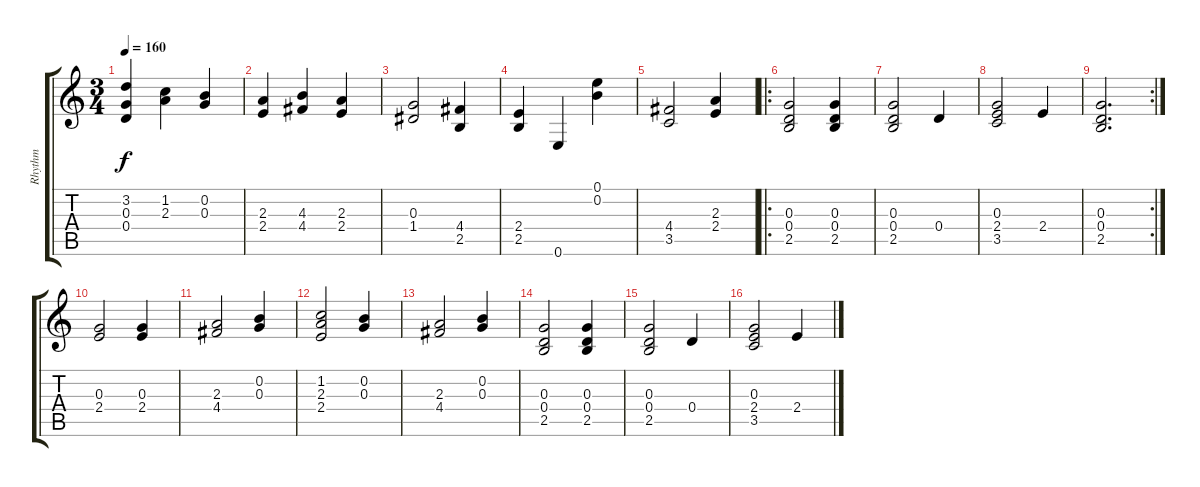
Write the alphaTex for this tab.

\track ("Rhythm" "Rhythm") {instrument distortionguitar}
\staff {score tabs}
\tuning (E4 B3 G3 D3 A2 E2) {hide}
\ts (3 4)
\tempo 160
\clef g2
\ks c
(3.2 0.3 0.4).4{dy f} (1.2 2.3).4 (0.2 0.3).4 |
(2.3 2.4).4 (4.3 4.4).4 (2.3 2.4).4 |
(0.3 1.4).2 (4.4 2.5).4 |
(2.4 2.5).4 0.6.4 (0.1 0.2).4 |
(4.4 3.5).2 (2.3 2.4).4 |
\ro
(0.3 0.4 2.5).2 (0.3 0.4 2.5).4 |
(0.3 0.4 2.5).2 0.4.4 |
(0.3 2.4 3.5).2 2.4.4 |
\rc 2
(0.3 0.4 2.5).2{d} |
(0.3 2.4).2 (0.3 2.4).4 |
(2.3 4.4).2 (0.2 0.3).4 |
(1.2 2.3 2.4).2 (0.2 0.3).4 |
(2.3 4.4).2 (0.2 0.3).4 |
(0.3 0.4 2.5).2 (0.3 0.4 2.5).4 |
(0.3 0.4 2.5).2 0.4.4 |
(0.3 2.4 3.5).2 2.4.4
